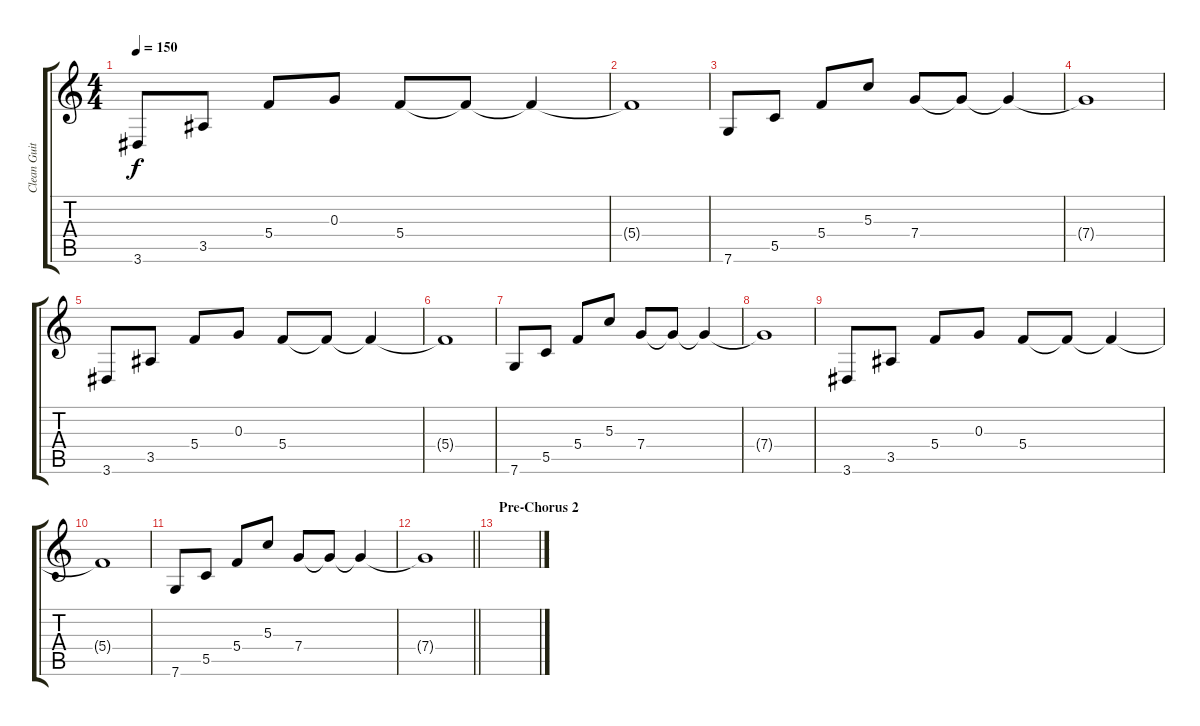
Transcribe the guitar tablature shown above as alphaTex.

\track ("Clean Guitar 1" "Clean Guit") {instrument electricguitarclean}
\staff {score tabs}
\tuning (E4 C4 G3 C3 G2 C2) {hide}
\ts (4 4)
\tempo 150
\clef g2
\ks c
3.6.8{dy f} 3.5.8 5.4.8 0.3.8 5.4.8 5.4{t}.8 5.4{t}.4 |
5.4{t}.1 |
7.6.8 5.5.8 5.4.8 5.3.8 7.4.8 7.4{t}.8 7.4{t}.4 |
7.4{t}.1 |
3.6.8 3.5.8 5.4.8 0.3.8 5.4.8 5.4{t}.8 5.4{t}.4 |
5.4{t}.1 |
7.6.8 5.5.8 5.4.8 5.3.8 7.4.8 7.4{t}.8 7.4{t}.4 |
7.4{t}.1 |
3.6.8 3.5.8 5.4.8 0.3.8 5.4.8 5.4{t}.8 5.4{t}.4 |
5.4{t}.1 |
7.6.8 5.5.8 5.4.8 5.3.8 7.4.8 7.4{t}.8 7.4{t}.4 |
\barLineRight lightlight
7.4{t}.1 |
\section ("" "Pre-Chorus 2")
